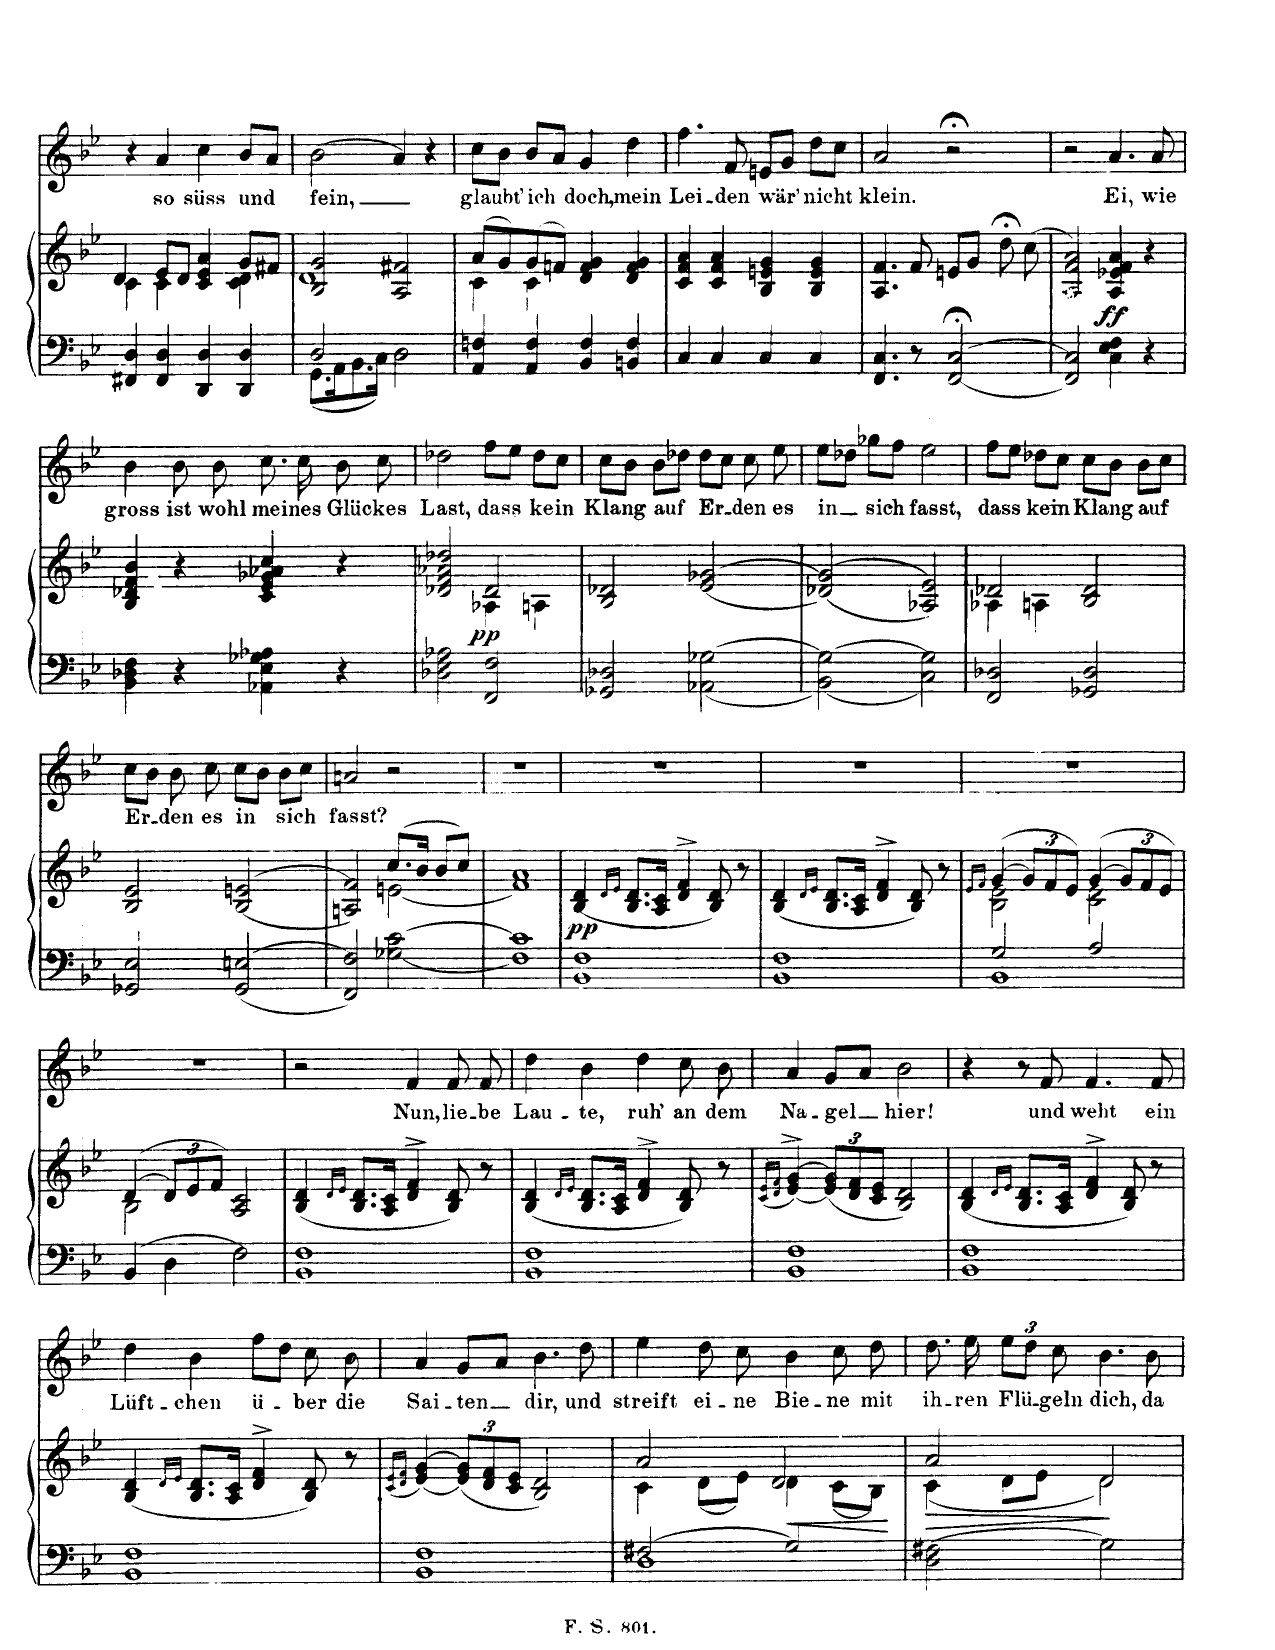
**kern	**kern	**dynam	**kern	**text
*part2	*part2	*part2	*part1	*part1
*staff3	*staff2	*staff2/3	*staff1	*staff1
*I"Pianoforte	*	*	*I"Singstimme	*
*I'Pno	*	*	*	*
*clefF4	*clefG2	*	*clefG2	*
*k[b-e-]	*k[b-e-]	*	*k[b-e-]	*
*M4/4	*M4/4	*	*M4/4	*
*met(c)	*met(c)	*	*met(c)	*
=28	=28	=28	=28	=28
*	*^	*	*	*
4FF#X/ 4D/	4d/	4c\	.	4r	.
4FF#/ 4D/	8e-/L	4c\	.	4a/	so
.	8d/J	.	.	.	.
4DD/ 4D/	4c/ 4e-/ 4a/	4ryy	.	4cc\	süss
4DD/ 4D/	8g/L	4c\ 4d\	.	8b-/L	und
.	8f#X/J	.	.	8a/J	.
=29	=29	=29	=29	=29	=29
*^	*	*	*	*	*
2D/	8.GG\L	2B-/ 2g/	1d	.	(2b-\	fein,
.	16AA\K	.	.	.	.	.
.	8.BB-\	.	.	.	.	.
.	16C\Jk	.	.	.	.	.
2D\	2ryy	2A/ 2f#X/	.	.	4a/)	.
.	.	.	.	.	4r	.
*v	*v	*	*	*	*	*
=30	=30	=30	=30	=30	=30
4AA/ 4Fn/	(8a/L	4c\	.	8cc\L	glaubt'
.	8g/)	.	.	8b-\J	.
4AA/ 4F/	(8g/	4c\	.	8b-/L	ich
.	8fn/J)	.	.	8a/J	.
4BB-/ 4F/	4d/ 4f/ 4g/	2ryy	.	4g/	doch,
4BBn/ 4F/	4d/ 4f/ 4g/	.	.	4dd\	mein
*	*v	*v	*	*	*
=31	=31	=31	=31	=31
4C/	4c/ 4f/ 4a/	.	4.ff\	Lei-
4C/	4c/ 4f/ 4a/	.	.	.
.	.	.	8f/	-den
4C/	4B-/ 4en/ 4g/	.	8en/L	wär'
.	.	.	8g/J	.
4C/	4B-/ 4e/ 4g/	.	8dd\L	nicht
.	.	.	8cc\J	.
=32	=32	=32	=32	=32
4.FF/ 4.C/	4.A/ 4.f/	.	2a/	klein.
8r	8f/	.	.	.
[2FF/;< [2C/;<	8en/L	.	2r;<	.
.	8g/J	.	.	.
.	8dd;<\	.	.	.
.	(8cc\	.	.	.
=33	=33	=33	=33	=33
2FF/] 2C/]	2A/ 2f/ 2a/)	.	2r	.
!	!	!LO:DY:b=2	!	!
4C\ 4E-\ 4F\	4A/ 4e-X/ 4f/ 4a/	ff	4.a/	Ei,
4r	4r	.	.	.
.	.	.	8a/	wie
=34	=34	=34	=34	=34
4BB-\ 4D-X\ 4F\	4B-/ 4d-X/ 4f/ 4b-/	.	4b-\	gross
4r	4r	.	8b-\	ist
.	.	.	8b-\	wohl
4AA-X\ 4E-\ 4G-X\ 4A-X\	4c/ 4e-/ 4g-X/ 4a-X/ 4cc/	.	8.cc\	mein-
.	.	.	16cc\	-es
4r	4r	.	8b-\	Glü-
.	.	.	8cc\	-ckes
=35	=35	=35	=35	=35
*	*^	*	*	*
2D-X\ 2F\ 2A-X\	2d-X/ 2f/ 2a-X/ 2dd-X/	2ryy	.	2dd-X\	Last,
!	!	!	!LO:DY:b=2	!	!
2FF/ 2F/	2d-/	4A-X\	pp	8ff\L	dass
.	.	.	.	8ee-\J	.
.	.	4An\	.	8dd-\L	kein
.	.	.	.	8cc\J	.
*	*v	*v	*	*	*
=36	=36	=36	=36	=36
2GG-X/ 2D-X/	2B-/ 2d-X/	.	8cc\L	Klang
.	.	.	8b-\J	.
.	.	.	8b-\L	auf
.	.	.	8dd-X\J	.
2AA-X\ [2G-X\	(2e-/ [2g-X/	.	8dd-\L	Er-
.	.	.	8cc\J	.
.	.	.	8cc\	-den
.	.	.	8ee-\	es
=37	=37	=37	=37	=37
2BB-\ 2G-\_	((2d-X/ 2g-/])	.	8ee-\L	in
.	.	.	8dd-X\J	.
.	.	.	8gg-X\L	sich
.	.	.	8ff\J	.
2C\ 2G-\]	2A-X/ 2e-/))	.	2ee-\	fasst,
=38	=38	=38	=38	=38
*	*^	*	*	*
2FF/ 2D-X/	2d-X/	4A-X\	.	8ff\L	dass
.	.	.	.	8ee-\J	.
.	.	4An\	.	8dd-X\L	kein
.	.	.	.	8cc\J	.
2GG-X/ 2D-/	2B-/ 2d-/	2ryy	.	8cc\L	Klang
.	.	.	.	8b-\J	.
.	.	.	.	8b-\L	auf
.	.	.	.	8cc\J	.
*	*v	*v	*	*	*
=39	=39	=39	=39	=39
2GG-X/ 2E-/	2B-/ 2e-/	.	8cc\L	Er-
.	.	.	8b-\J	.
.	.	.	8b-\	-den
.	.	.	8cc\	es
2GG-/ 2En/	((2B-/ 2en/	.	8cc\L	in
.	.	.	8b-\J	.
.	.	.	8b-\L	sich
.	.	.	8cc\J	.
=40	=40	=40	=40	=40
*	*^	*	*	*
2FF/ 2F/	2An/ 2f/))	2ryy	.	2an/	fasst?
2G-X\ [2c\	(8.cc/L	(2en\	.	2r	.
.	16b-/Jk	.	.	.	.
.	8b-/L	.	.	.	.
.	8cc/J)	.	.	.	.
=41	=41	=41	=41	=41	=41
1F 1c]	1a	1f)	.	1r	.
=42	=42	=42	=42	=42	=42
!	!	!	!LO:DY:b=2	!	!
*	*v	*v	*	*	*
1BB- 1F	(4B-/ 4d/	pp	1r	.
.	16qd/LL	.	.	.
.	16qe-/JJ	.	.	.
.	8.B-/ 8.d/L	.	.	.
.	16A/ 16c/Jk	.	.	.
.	4d/^> 4f/^>	.	.	.
.	8B-/ 8d/)	.	.	.
.	8r	.	.	.
=43	=43	=43	=43	=43
1BB- 1F	(4B-/ 4d/	.	1r	.
.	16qd/LL	.	.	.
.	16qe-/JJ	.	.	.
.	8.B-/ 8.d/L	.	.	.
.	16A/ 16c/Jk	.	.	.
.	4d/^> 4f/^>	.	.	.
.	8B-/ 8d/)	.	.	.
.	8r	.	.	.
=44	=44	=44	=44	=44
*^	*^	*	*	*
2G/	1BB-	([4g/	2B-\ 2e-\	.	1r	.
*	*	*Xbrackettup	*	*	*	*
.	.	12g/L]	.	.	.	.
.	.	12f/	.	.	.	.
.	.	12e-/J)	.	.	.	.
2A/	.	([4g/	2c\ 2e-\	.	.	.
.	.	12g/L]	.	.	.	.
.	.	12f/	.	.	.	.
.	.	12e-/J)	.	.	.	.
*v	*v	*	*	*	*	*
=45	=45	=45	=45	=45	=45
4BB-/	([4d/	2B-\	.	1r	.
4D\	12d/L]	.	.	.	.
.	12e-/	.	.	.	.
.	12f/J)	.	.	.	.
2F\	2A/ 2c/	2ryy	.	.	.
*	*v	*v	*	*	*
=46	=46	=46	=46	=46
1BB- 1F	(4B-/ 4d/	.	2r	.
.	16qd/LL	.	.	.
.	16qe-/JJ	.	.	.
.	8.B-/ 8.d/L	.	.	.
.	16A/ 16c/Jk	.	.	.
.	4d/^> 4f/^>	.	4f/	Nun,
.	8B-/ 8d/)	.	8f/	lie-
.	8r	.	8f/	-be
=47	=47	=47	=47	=47
1BB- 1F	(4B-/ 4d/	.	4dd\	Lau-
.	16qd/LL	.	.	.
.	16qe-/JJ	.	.	.
.	8.B-/ 8.d/L	.	4b-\	-te,
.	16A/ 16c/Jk	.	.	.
.	4d/^> 4f/^>	.	4dd\	ruh'
.	8B-/ 8d/)	.	8cc\	an
.	8r	.	8b-\	dem
=48	=48	=48	=48	=48
.	(16qc/ 16qe-/LL	.	.	.
.	16qd/ 16qf/JJ	.	.	.
1BB- 1F	[4e-/^> [4g/^>)	.	4a/	Na-
.	(12e-/] 12g/]L	.	8g/L	-gel
.	12d/ 12f/	.	.	.
.	.	.	8a/J	.
.	12c/ 12e-/J	.	.	.
.	2B-/ 2d/)	.	2b-\	hier!
=49	=49	=49	=49	=49
1BB- 1F	(4B-/ 4d/	.	4r	.
.	16qd/LL	.	.	.
.	16qe-/JJ	.	.	.
.	8.B-/ 8.d/L	.	8r	.
.	.	.	8f/	und
.	16A/ 16c/Jk	.	.	.
.	4d/^> 4f/^>	.	4.f/	weht
.	8B-/ 8d/)	.	.	.
.	8r	.	8f/	ein
=50	=50	=50	=50	=50
1BB- 1F	(4B-/ 4d/	.	4dd\	Lüft-
.	16qd/LL	.	.	.
.	16qe-/JJ	.	.	.
.	8.B-/ 8.d/L	.	4b-\	-chen
.	16A/ 16c/Jk	.	.	.
.	4d/^> 4f/^>	.	8ff\L	ü-
.	.	.	8dd\J	.
.	8B-/ 8d/)	.	8cc\	-ber
.	8r	.	8b-\	die
=51	=51	=51	=51	=51
.	(16qc/ 16qe-/LL	.	.	.
.	16qd/ 16qf/JJ	.	.	.
1BB- 1F	[4e-/^> [4g/^>)	.	4a/	Sai-
.	(12e-/] 12g/]L	.	8g/L	-ten
.	12d/ 12f/	.	.	.
.	.	.	8a/J	.
.	12c/ 12e-/J	.	.	.
.	2B-/ 2d/)	.	4.b-\	dir,
.	.	.	8dd\	und
=52	=52	=52	=52	=52
*^	*^	*	*	*
2F#X/	1D	2a/	4c\	.	4ee-\	streift
.	.	.	(8d\L	.	8dd\	ei-
.	.	.	8e-\J)	.	8cc\	-ne
!	!	!	!	!LO:HP:b	!	!
2G/	.	2d/	4d\	<	4b-\	Bie-
.	.	.	(8c\L	.	8cc\	-ne
.	.	.	8B-\J)	.	8dd\	mit
*v	*v	*	*	*	*	*
*	*v	*v	*	*	*
.	.	[	.	.
=53	=53	=53	=53	=53
!	!	!LO:HP:b	!	!
*	*^	*	*	*
2D\ 2F#X\	2a/	(4c\	>	8.dd\	ih-
.	.	.	.	16ee-\	-ren
*	*	*	*	*Xbrackettup	*
.	.	8d\L	.	12ee-\L	Flü-
.	.	.	.	12dd\J	.
.	.	8e-\J	.	.	.
.	.	.	.	12cc\	-geln
2G\	2d/	2d\)	]	4.b-\	dich,
.	.	.	.	8b-\	da
*	*v	*v	*	*	*
=	=	=	=	=
*-	*-	*-	*-	*-
